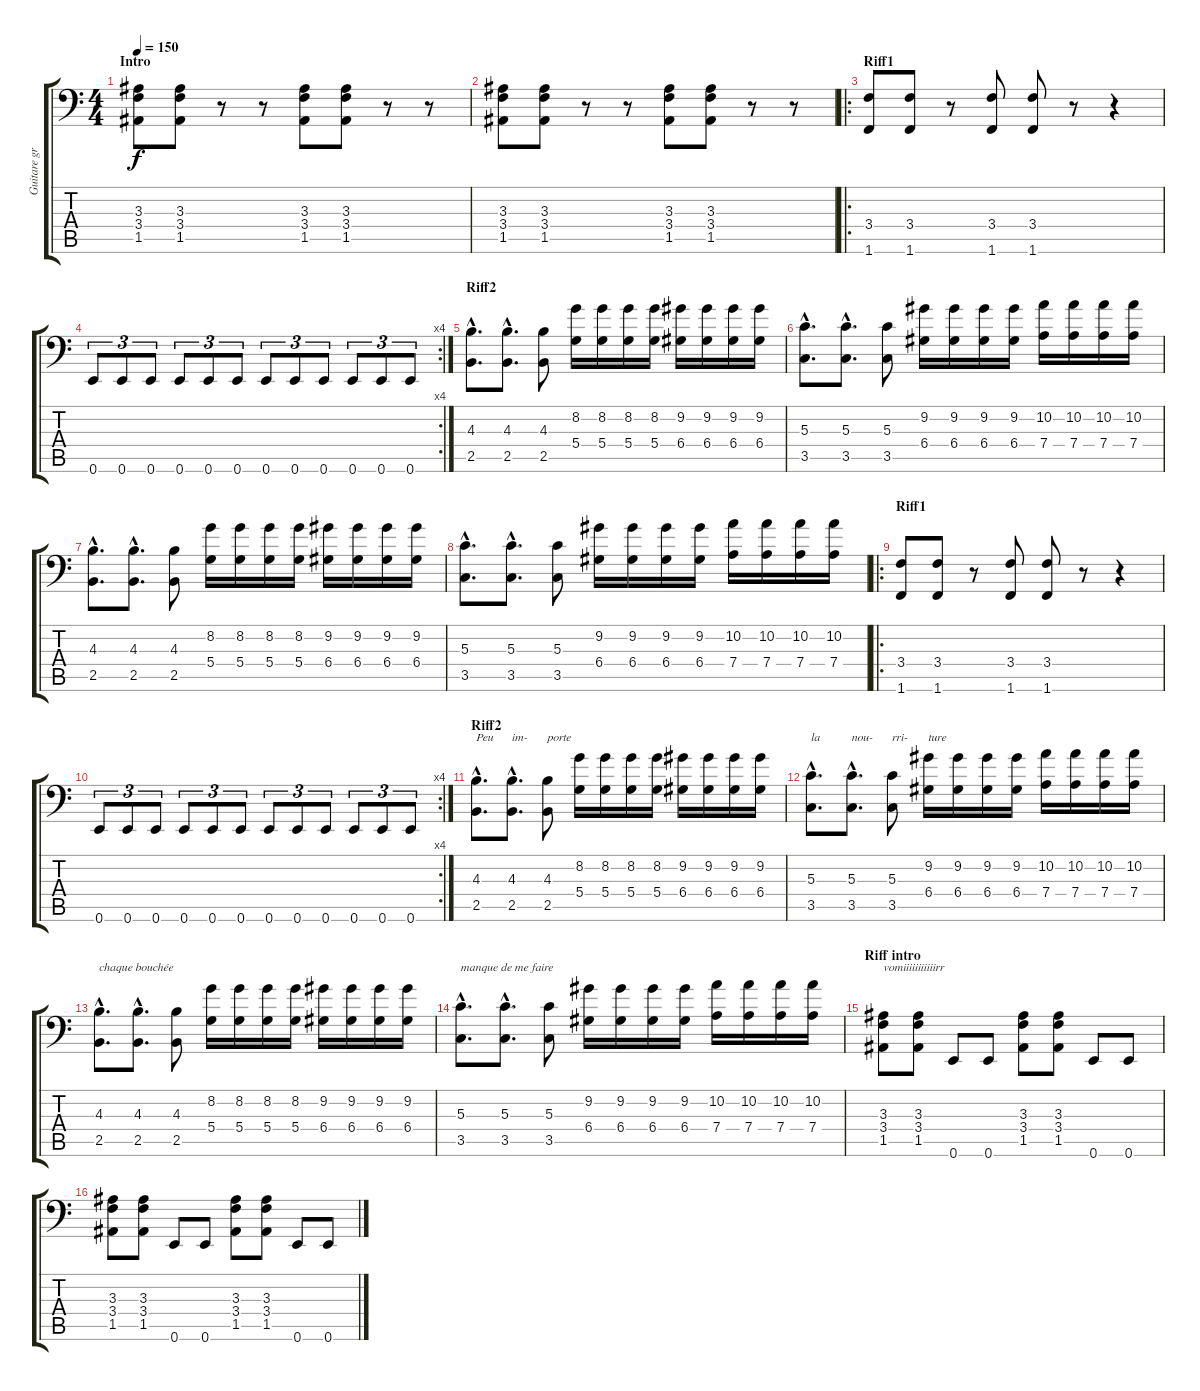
\track ("Guitare grave" "Guitare gr") {instrument distortionguitar}
\staff {score tabs}
\tuning (E3 B2 G2 D2 A1 E1) {hide}
\ts (4 4)
\section ("" "Intro")
\tempo 150
\clef f4
\ks c
(3.3 3.4 1.5).8{dy f instrument distortionguitar} (3.3 3.4 1.5).8 r.8 r.8 (3.3 3.4 1.5).8 (3.3 3.4 1.5).8 r.8 r.8 |
(3.3 3.4 1.5).8 (3.3 3.4 1.5).8 r.8 r.8 (3.3 3.4 1.5).8 (3.3 3.4 1.5).8 r.8 r.8 |
\ro
\section ("" "Riff1")
(3.4 1.6).8 (3.4 1.6).8 r.8 (3.4 1.6).8 (3.4 1.6).8 r.8 r.4 |
\rc 4
0.6.8{tu (3 2)} 0.6.8{tu (3 2)} 0.6.8{tu (3 2)} 0.6.8{tu (3 2)} 0.6.8{tu (3 2)} 0.6.8{tu (3 2)} 0.6.8{tu (3 2)} 0.6.8{tu (3 2)} 0.6.8{tu (3 2)} 0.6.8{tu (3 2)} 0.6.8{tu (3 2)} 0.6.8{tu (3 2)} |
\section ("" "Riff2")
(4.3{hac} 2.5{hac}).8{d} (4.3{hac} 2.5{hac}).8{d} (4.3 2.5).8 (8.2 5.4).16 (8.2 5.4).16 (8.2 5.4).16 (8.2 5.4).16 (9.2 6.4).16 (9.2 6.4).16 (9.2 6.4).16 (9.2 6.4).16 |
(5.3{hac} 3.5{hac}).8{d} (5.3{hac} 3.5{hac}).8{d} (5.3 3.5).8 (9.2 6.4).16 (9.2 6.4).16 (9.2 6.4).16 (9.2 6.4).16 (10.2 7.4).16 (10.2 7.4).16 (10.2 7.4).16 (10.2 7.4).16 |
(4.3{hac} 2.5{hac}).8{d} (4.3{hac} 2.5{hac}).8{d} (4.3 2.5).8 (8.2 5.4).16 (8.2 5.4).16 (8.2 5.4).16 (8.2 5.4).16 (9.2 6.4).16 (9.2 6.4).16 (9.2 6.4).16 (9.2 6.4).16 |
(5.3{hac} 3.5{hac}).8{d} (5.3{hac} 3.5{hac}).8{d} (5.3 3.5).8 (9.2 6.4).16 (9.2 6.4).16 (9.2 6.4).16 (9.2 6.4).16 (10.2 7.4).16 (10.2 7.4).16 (10.2 7.4).16 (10.2 7.4).16 |
\ro
\section ("" "Riff1")
(3.4 1.6).8 (3.4 1.6).8 r.8 (3.4 1.6).8 (3.4 1.6).8 r.8 r.4 |
\rc 4
0.6.8{tu (3 2)} 0.6.8{tu (3 2)} 0.6.8{tu (3 2)} 0.6.8{tu (3 2)} 0.6.8{tu (3 2)} 0.6.8{tu (3 2)} 0.6.8{tu (3 2)} 0.6.8{tu (3 2)} 0.6.8{tu (3 2)} 0.6.8{tu (3 2)} 0.6.8{tu (3 2)} 0.6.8{tu (3 2)} |
\section ("" "Riff2")
(4.3{hac} 2.5{hac}).8{d txt "Peu"} (4.3{hac} 2.5{hac}).8{d txt "im-"} (4.3 2.5).8{txt "porte"} (8.2 5.4).16 (8.2 5.4).16 (8.2 5.4).16 (8.2 5.4).16 (9.2 6.4).16 (9.2 6.4).16 (9.2 6.4).16 (9.2 6.4).16 |
(5.3{hac} 3.5{hac}).8{d txt "la "} (5.3{hac} 3.5{hac}).8{d txt "nou-"} (5.3 3.5).8{txt "rri-"} (9.2 6.4).16{txt "ture"} (9.2 6.4).16 (9.2 6.4).16 (9.2 6.4).16 (10.2 7.4).16 (10.2 7.4).16 (10.2 7.4).16 (10.2 7.4).16 |
(4.3{hac} 2.5{hac}).8{d txt "chaque bouchée"} (4.3{hac} 2.5{hac}).8{d} (4.3 2.5).8 (8.2 5.4).16 (8.2 5.4).16 (8.2 5.4).16 (8.2 5.4).16 (9.2 6.4).16 (9.2 6.4).16 (9.2 6.4).16 (9.2 6.4).16 |
(5.3{hac} 3.5{hac}).8{d txt "manque de me faire "} (5.3{hac} 3.5{hac}).8{d} (5.3 3.5).8 (9.2 6.4).16 (9.2 6.4).16 (9.2 6.4).16 (9.2 6.4).16 (10.2 7.4).16 (10.2 7.4).16 (10.2 7.4).16 (10.2 7.4).16 |
\section ("" "Riff intro")
(3.3 3.4 1.5).8{txt "vomiiiiiiiiiiirr"} (3.3 3.4 1.5).8 0.6.8 0.6.8 (3.3 3.4 1.5).8 (3.3 3.4 1.5).8 0.6.8 0.6.8 |
(3.3 3.4 1.5).8 (3.3 3.4 1.5).8 0.6.8 0.6.8 (3.3 3.4 1.5).8 (3.3 3.4 1.5).8 0.6.8 0.6.8
